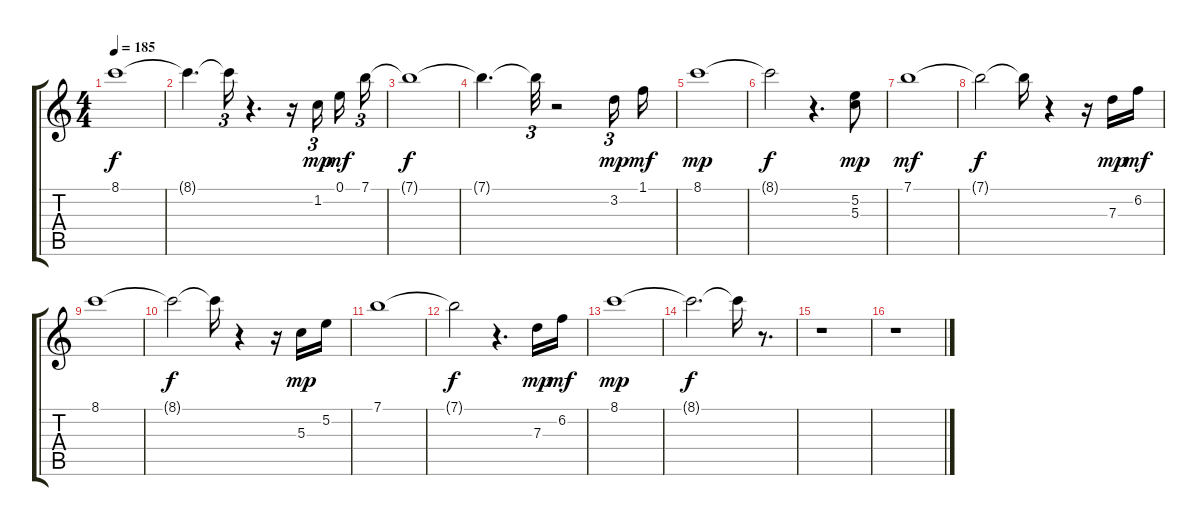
\track "" {instrument electricguitarclean}
\staff {score tabs}
\tuning (E4 B3 G3 D3 A2 E2) {hide}
\ts (4 4)
\tempo 185
\clef g2
\ks c
8.1{t}.1{dy f} |
8.1{t}.4{d} 8.1{t}.16{tu (3 2)} r.4{d} r.16 1.2.16{tu (3 2) dy mp beam splitsecondary} 0.1.16{dy mf} 7.1.16{tu (3 2)} |
7.1{t}.1{dy f} |
7.1{t}.4{d} 7.1{t}.32{tu (3 2)} r.2 3.2.16{tu (3 2) dy mp} 1.1.16{dy mf} |
8.1.1{dy mp} |
8.1{t}.2{dy f} r.4{d} (5.2 5.3).8{dy mp} |
7.1.1{dy mf} |
7.1{t}.2{dy f} 7.1{t}.16 r.4 r.16 7.3.16{dy mp} 6.2.16{dy mf} |
8.1.1 |
8.1{t}.2{dy f} 8.1{t}.16 r.4 r.16 5.3.16{dy mp} 5.2.16 |
7.1.1 |
7.1{t}.2{dy f} r.4{d} 7.3.16{dy mp} 6.2.16{dy mf} |
8.1.1{dy mp} |
8.1{t}.2{d dy f} 8.1{t}.16 r.8{d} |
r.1 |
r.1
